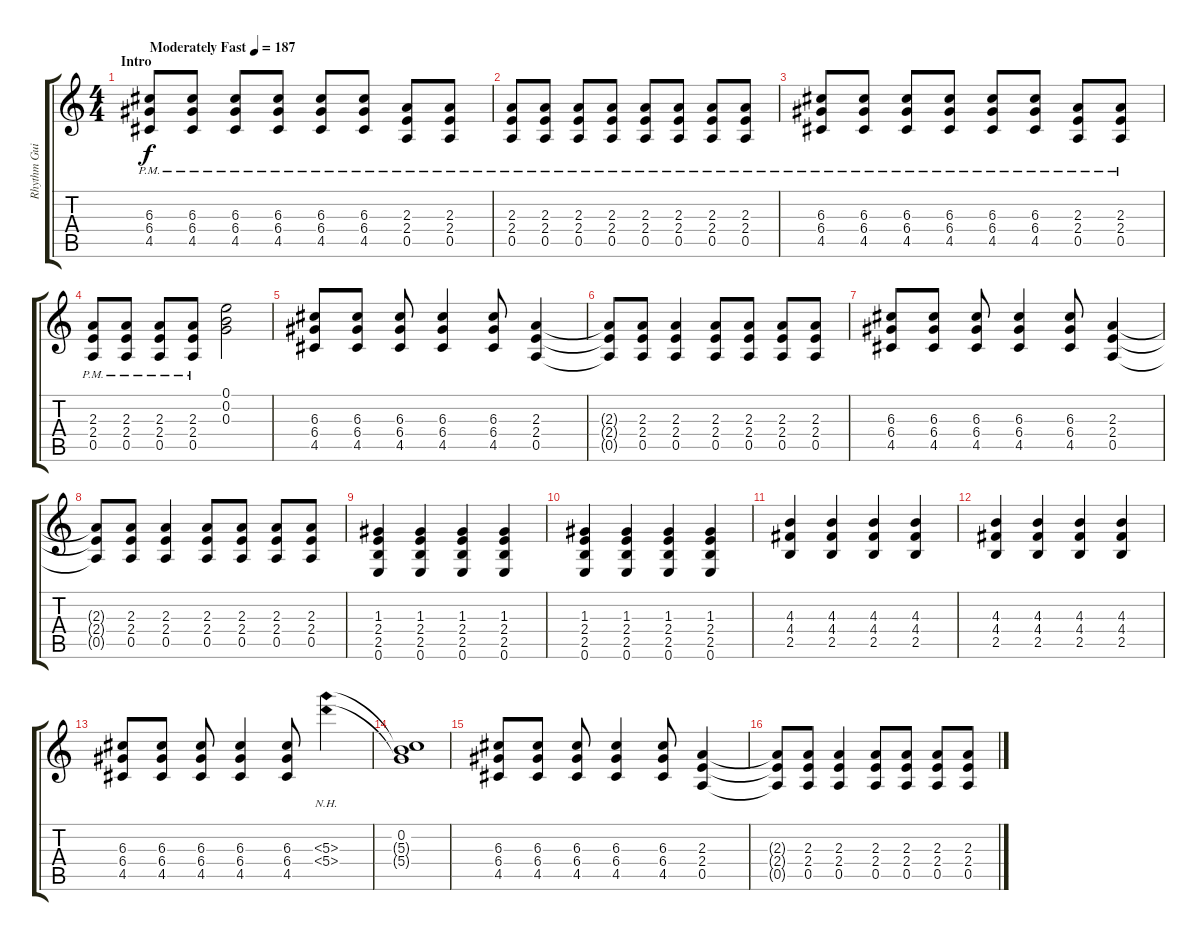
\track ("Rhythm Guitar" "Rhythm Gui") {instrument distortionguitar}
\staff {score tabs}
\tuning (E4 B3 G3 D3 A2 E2) {hide}
\ts (4 4)
\section ("" "Intro")
\tempo (187 "Moderately Fast")
\clef g2
\ks c
(6.3{pm} 6.4{pm} 4.5{pm}).8{dy f instrument distortionguitar} (6.3{pm} 6.4{pm} 4.5{pm}).8 (6.3{pm} 6.4{pm} 4.5{pm}).8 (6.3{pm} 6.4{pm} 4.5{pm}).8 (6.3{pm} 6.4{pm} 4.5{pm}).8 (6.3{pm} 6.4{pm} 4.5{pm}).8 (2.3{pm} 2.4{pm} 0.5{pm}).8 (2.3{pm} 2.4{pm} 0.5{pm}).8 |
(2.3{pm} 2.4{pm} 0.5{pm}).8 (2.3{pm} 2.4{pm} 0.5{pm}).8 (2.3{pm} 2.4{pm} 0.5{pm}).8 (2.3{pm} 2.4{pm} 0.5{pm}).8 (2.3{pm} 2.4{pm} 0.5{pm}).8 (2.3{pm} 2.4{pm} 0.5{pm}).8 (2.3{pm} 2.4{pm} 0.5{pm}).8 (2.3{pm} 2.4{pm} 0.5{pm}).8 |
(6.3{pm} 6.4{pm} 4.5{pm}).8 (6.3{pm} 6.4{pm} 4.5{pm}).8 (6.3{pm} 6.4{pm} 4.5{pm}).8 (6.3{pm} 6.4{pm} 4.5{pm}).8 (6.3{pm} 6.4{pm} 4.5{pm}).8 (6.3{pm} 6.4{pm} 4.5{pm}).8 (2.3{pm} 2.4{pm} 0.5{pm}).8 (2.3{pm} 2.4{pm} 0.5{pm}).8 |
(2.3{pm} 2.4{pm} 0.5{pm}).8 (2.3{pm} 2.4{pm} 0.5{pm}).8 (2.3{pm} 2.4{pm} 0.5{pm}).8 (2.3{pm} 2.4{pm} 0.5{pm}).8 (0.1 0.2 0.3).2 |
(6.3 6.4 4.5).8 (6.3 6.4 4.5).8 (6.3 6.4 4.5).8 (6.3 6.4 4.5).4 (6.3 6.4 4.5).8 (2.3 2.4 0.5).4 |
(2.3{t} 2.4{t} 0.5{t}).8 (2.3 2.4 0.5).8 (2.3 2.4 0.5).4 (2.3 2.4 0.5).8 (2.3 2.4 0.5).8 (2.3 2.4 0.5).8 (2.3 2.4 0.5).8 |
(6.3 6.4 4.5).8 (6.3 6.4 4.5).8 (6.3 6.4 4.5).8 (6.3 6.4 4.5).4 (6.3 6.4 4.5).8 (2.3 2.4 0.5).4 |
(2.3{t} 2.4{t} 0.5{t}).8 (2.3 2.4 0.5).8 (2.3 2.4 0.5).4 (2.3 2.4 0.5).8 (2.3 2.4 0.5).8 (2.3 2.4 0.5).8 (2.3 2.4 0.5).8 |
(1.3 2.4 2.5 0.6).4 (1.3 2.4 2.5 0.6).4 (1.3 2.4 2.5 0.6).4 (1.3 2.4 2.5 0.6).4 |
(1.3 2.4 2.5 0.6).4 (1.3 2.4 2.5 0.6).4 (1.3 2.4 2.5 0.6).4 (1.3 2.4 2.5 0.6).4 |
(4.3 4.4 2.5).4 (4.3 4.4 2.5).4 (4.3 4.4 2.5).4 (4.3 4.4 2.5).4 |
(4.3 4.4 2.5).4 (4.3 4.4 2.5).4 (4.3 4.4 2.5).4 (4.3 4.4 2.5).4 |
(6.3 6.4 4.5).8 (6.3 6.4 4.5).8 (6.3 6.4 4.5).8 (6.3 6.4 4.5).4 (6.3 6.4 4.5).8 (5.3{nh} 5.4{nh}).4 |
(0.2 5.3{t} 5.4{t}).1 |
(6.3 6.4 4.5).8 (6.3 6.4 4.5).8 (6.3 6.4 4.5).8 (6.3 6.4 4.5).4 (6.3 6.4 4.5).8 (2.3 2.4 0.5).4 |
(2.3{t} 2.4{t} 0.5{t}).8 (2.3 2.4 0.5).8 (2.3 2.4 0.5).4 (2.3 2.4 0.5).8 (2.3 2.4 0.5).8 (2.3 2.4 0.5).8 (2.3 2.4 0.5).8
